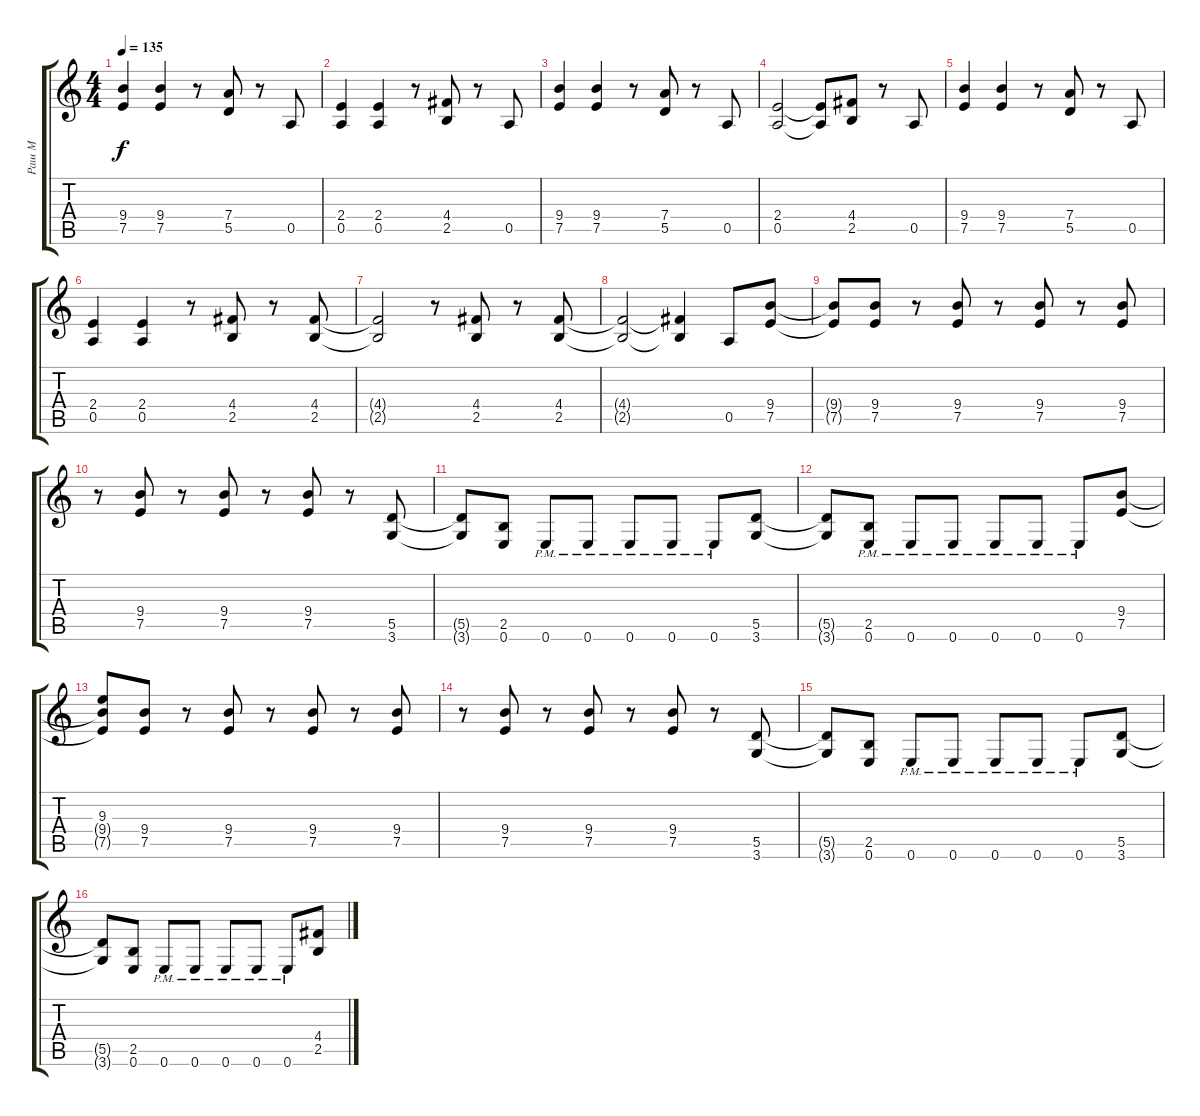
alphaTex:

\track ("Раш М" "Раш М") {instrument distortionguitar}
\staff {score tabs}
\tuning (E4 B3 G3 D3 A2 E2) {hide}
\ts (4 4)
\tempo 135
\clef g2
\ks c
(9.4 7.5).4{dy f} (9.4 7.5).4 r.8 (7.4 5.5).8 r.8 0.5.8 |
(2.4 0.5).4 (2.4 0.5).4 r.8 (4.4 2.5).8 r.8 0.5.8 |
(9.4 7.5).4 (9.4 7.5).4 r.8 (7.4 5.5).8 r.8 0.5.8 |
(2.4 0.5).2 (2.4{t} 0.5{t}).8 (4.4 2.5).8 r.8 0.5.8 |
(9.4 7.5).4 (9.4 7.5).4 r.8 (7.4 5.5).8 r.8 0.5.8 |
(2.4 0.5).4 (2.4 0.5).4 r.8 (4.4 2.5).8 r.8 (4.4 2.5).8 |
(4.4{t} 2.5{t}).2 r.8 (4.4 2.5).8 r.8 (4.4 2.5).8 |
(4.4{t} 2.5{t}).2 (4.4{t} 2.5{t}).4 0.5.8 (9.4 7.5).8 |
(9.4{t} 7.5{t}).8 (9.4 7.5).8 r.8 (9.4 7.5).8 r.8 (9.4 7.5).8 r.8 (9.4 7.5).8 |
r.8 (9.4 7.5).8 r.8 (9.4 7.5).8 r.8 (9.4 7.5).8 r.8 (5.5 3.6).8 |
(5.5{t} 3.6{t}).8 (2.5 0.6).8 0.6{pm}.8 0.6{pm}.8 0.6{pm}.8 0.6{pm}.8 0.6{pm}.8 (5.5 3.6).8 |
(5.5{t} 3.6{t}).8 (2.5{pm} 0.6).8 0.6{pm}.8 0.6{pm}.8 0.6{pm}.8 0.6{pm}.8 0.6{pm}.8 (9.4 7.5).8 |
(9.3 9.4{t} 7.5{t}).8 (9.4 7.5).8 r.8 (9.4 7.5).8 r.8 (9.4 7.5).8 r.8 (9.4 7.5).8 |
r.8 (9.4 7.5).8 r.8 (9.4 7.5).8 r.8 (9.4 7.5).8 r.8 (5.5 3.6).8 |
(5.5{t} 3.6{t}).8 (2.5 0.6).8 0.6{pm}.8 0.6{pm}.8 0.6{pm}.8 0.6{pm}.8 0.6{pm}.8 (5.5 3.6).8 |
(5.5{t} 3.6{t}).8 (2.5 0.6).8 0.6{pm}.8 0.6{pm}.8 0.6{pm}.8 0.6{pm}.8 0.6{pm}.8 (4.4 2.5).8
